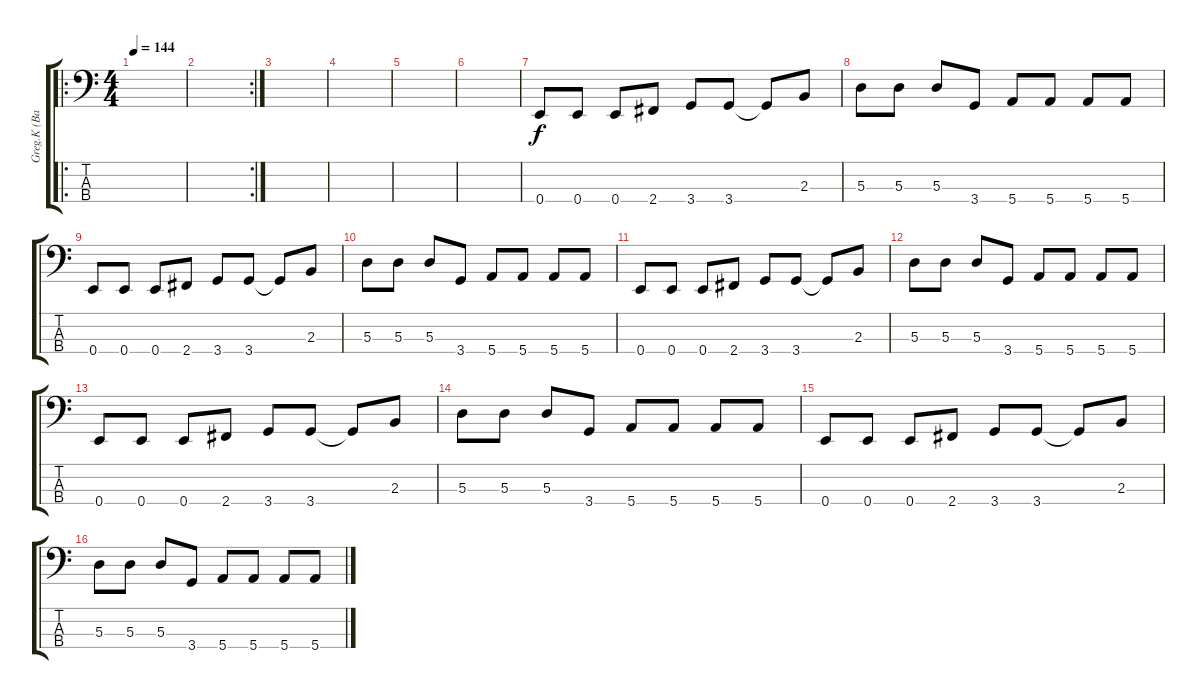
\track ("Greg.K (Bass)" "Greg.K (Ba") {instrument electricbassfinger}
\staff {score tabs}
\tuning (G2 D2 A1 E1) {hide}
\ro
\ts (4 4)
\tempo 144
\clef f4
\ks c
|
\rc 2
|
|
|
|
|
0.4.8 0.4.8 0.4.8 2.4.8 3.4.8 3.4.8 3.4{t}.8 2.3.8 |
5.3.8 5.3.8 5.3.8 3.4.8 5.4.8 5.4.8 5.4.8 5.4.8 |
0.4.8 0.4.8 0.4.8 2.4.8 3.4.8 3.4.8 3.4{t}.8 2.3.8 |
5.3.8 5.3.8 5.3.8 3.4.8 5.4.8 5.4.8 5.4.8 5.4.8 |
0.4.8 0.4.8 0.4.8 2.4.8 3.4.8 3.4.8 3.4{t}.8 2.3.8 |
5.3.8 5.3.8 5.3.8 3.4.8 5.4.8 5.4.8 5.4.8 5.4.8 |
0.4.8 0.4.8 0.4.8 2.4.8 3.4.8 3.4.8 3.4{t}.8 2.3.8 |
5.3.8 5.3.8 5.3.8 3.4.8 5.4.8 5.4.8 5.4.8 5.4.8 |
0.4.8 0.4.8 0.4.8 2.4.8 3.4.8 3.4.8 3.4{t}.8 2.3.8 |
5.3.8 5.3.8 5.3.8 3.4.8 5.4.8 5.4.8 5.4.8 5.4.8
